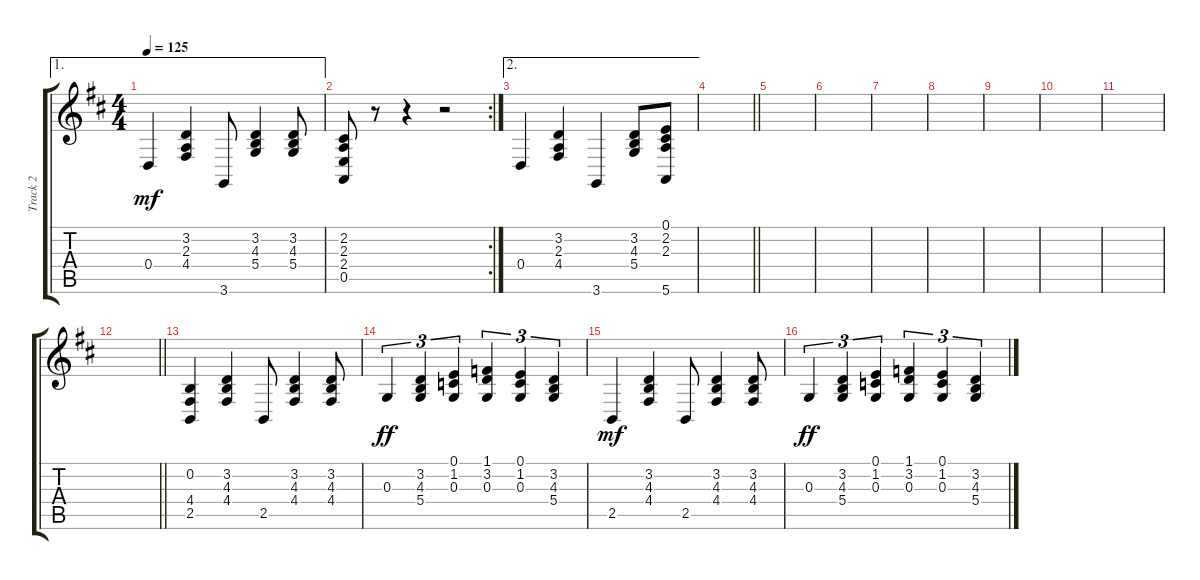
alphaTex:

\track ("Track 2" "Track 2") {instrument acousticgrandpiano}
\staff {score tabs}
\tuning (E4 B3 G3 D3 A2 E2) {hide}
\ae 1
\ts (4 4)
\tempo 125
\clef g2
\ks d
0.4.4{dy mf} (3.2 2.3 4.4).4 3.6.8 (3.2 4.3 5.4).4 (3.2 4.3 5.4).8 |
\rc 2
(2.2 2.3 2.4 0.5).8 r.8 r.4 r.2 |
\ae 2
0.4.4 (3.2 2.3 4.4).4 3.6.4 (3.2 4.3 5.4).8 (0.1 2.2 2.3 5.6).8 |
\barLineRight lightlight
|
|
|
|
|
|
|
|
\barLineRight lightlight
|
(0.2 4.4 2.5).4 (3.2 4.3 4.4).4 2.5.8 (3.2 4.3 4.4).4 (3.2 4.3 4.4).8 |
0.3.4{tu (3 2) dy ff} (3.2 4.3 5.4).4{tu (3 2)} (0.1 1.2 0.3).4{tu (3 2)} (1.1 3.2 0.3).4{tu (3 2)} (0.1 1.2 0.3).4{tu (3 2)} (3.2 4.3 5.4).4{tu (3 2)} |
2.5.4{dy mf} (3.2 4.3 4.4).4 2.5.8 (3.2 4.3 4.4).4 (3.2 4.3 4.4).8 |
0.3.4{tu (3 2) dy ff} (3.2 4.3 5.4).4{tu (3 2)} (0.1 1.2 0.3).4{tu (3 2)} (1.1 3.2 0.3).4{tu (3 2)} (0.1 1.2 0.3).4{tu (3 2)} (3.2 4.3 5.4).4{tu (3 2)}
